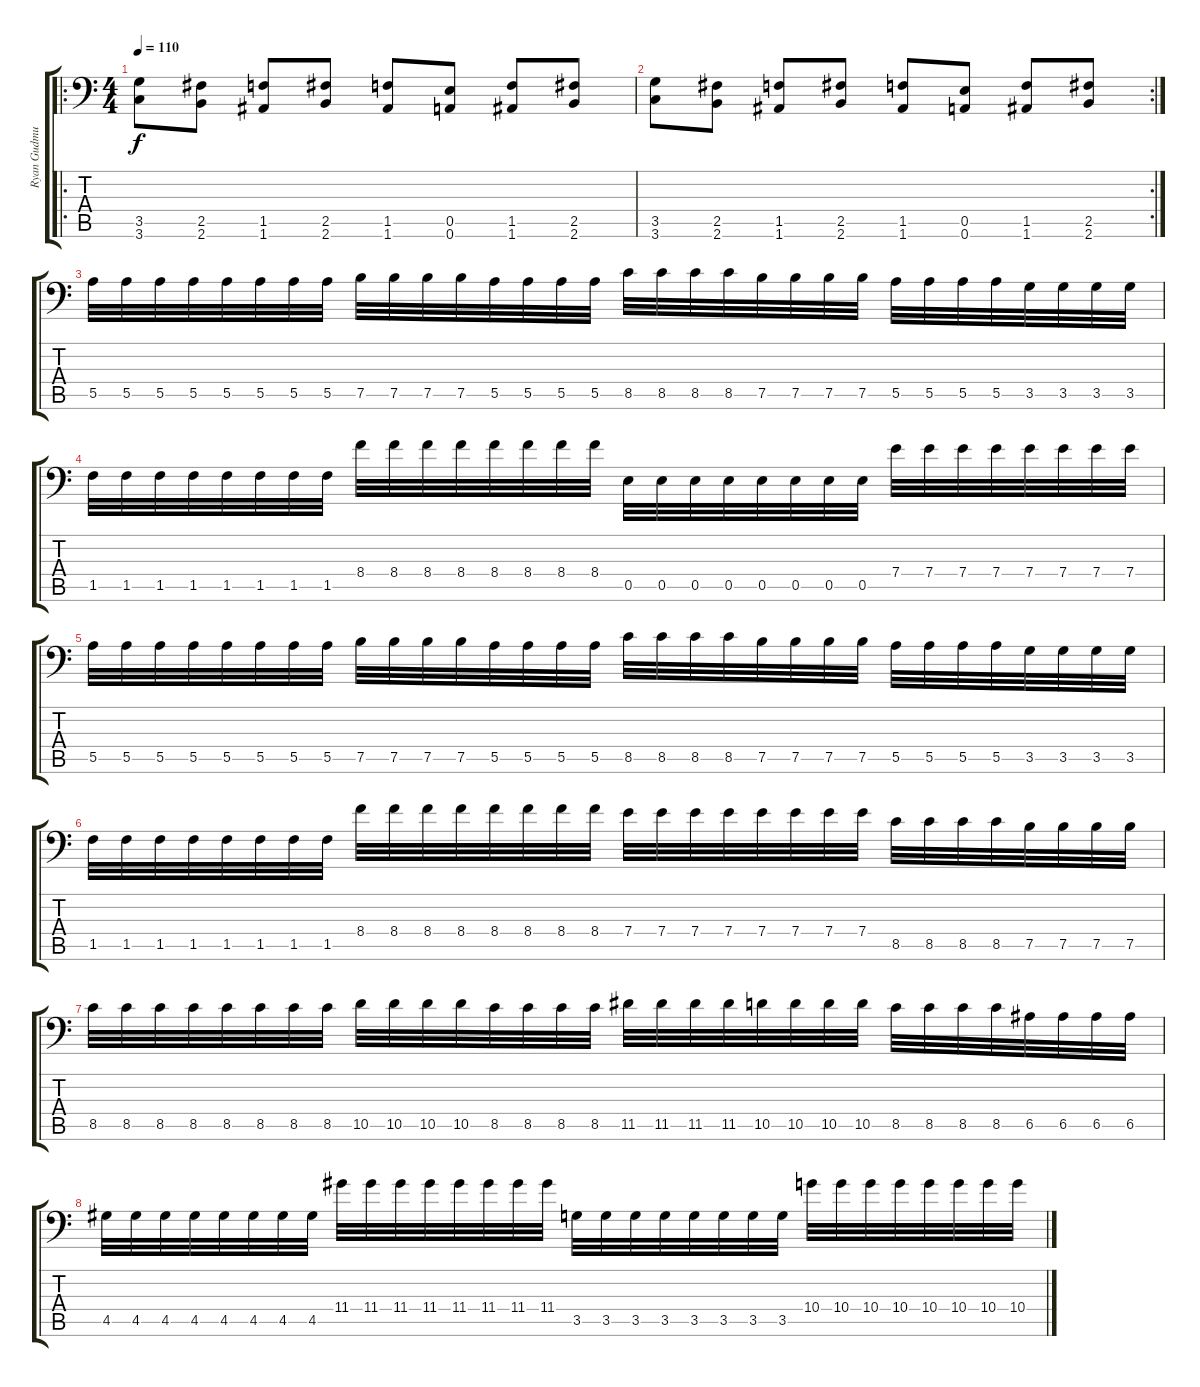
\track ("Ryan Gudmunds" "Ryan Gudmu") {instrument distortionguitar}
\staff {score tabs}
\tuning (B3 Gb3 D3 A2 E2 A1) {hide}
\ro
\ts (4 4)
\tempo 110
\clef f4
\ks c
(3.5 3.6).8{dy f} (2.5 2.6).8 (1.5 1.6).8 (2.5 2.6).8 (1.5 1.6).8 (0.5 0.6).8 (1.5 1.6).8 (2.5 2.6).8 |
\rc 2
(3.5 3.6).8 (2.5 2.6).8 (1.5 1.6).8 (2.5 2.6).8 (1.5 1.6).8 (0.5 0.6).8 (1.5 1.6).8 (2.5 2.6).8 |
5.5.32 5.5.32 5.5.32 5.5.32 5.5.32 5.5.32 5.5.32 5.5.32 7.5.32 7.5.32 7.5.32 7.5.32 5.5.32 5.5.32 5.5.32 5.5.32 8.5.32 8.5.32 8.5.32 8.5.32 7.5.32 7.5.32 7.5.32 7.5.32 5.5.32 5.5.32 5.5.32 5.5.32 3.5.32 3.5.32 3.5.32 3.5.32 |
1.5.32 1.5.32 1.5.32 1.5.32 1.5.32 1.5.32 1.5.32 1.5.32 8.4.32 8.4.32 8.4.32 8.4.32 8.4.32 8.4.32 8.4.32 8.4.32 0.5.32 0.5.32 0.5.32 0.5.32 0.5.32 0.5.32 0.5.32 0.5.32 7.4.32 7.4.32 7.4.32 7.4.32 7.4.32 7.4.32 7.4.32 7.4.32 |
5.5.32 5.5.32 5.5.32 5.5.32 5.5.32 5.5.32 5.5.32 5.5.32 7.5.32 7.5.32 7.5.32 7.5.32 5.5.32 5.5.32 5.5.32 5.5.32 8.5.32 8.5.32 8.5.32 8.5.32 7.5.32 7.5.32 7.5.32 7.5.32 5.5.32 5.5.32 5.5.32 5.5.32 3.5.32 3.5.32 3.5.32 3.5.32 |
1.5.32 1.5.32 1.5.32 1.5.32 1.5.32 1.5.32 1.5.32 1.5.32 8.4.32 8.4.32 8.4.32 8.4.32 8.4.32 8.4.32 8.4.32 8.4.32 7.4.32 7.4.32 7.4.32 7.4.32 7.4.32 7.4.32 7.4.32 7.4.32 8.5.32 8.5.32 8.5.32 8.5.32 7.5.32 7.5.32 7.5.32 7.5.32 |
8.5.32 8.5.32 8.5.32 8.5.32 8.5.32 8.5.32 8.5.32 8.5.32 10.5.32 10.5.32 10.5.32 10.5.32 8.5.32 8.5.32 8.5.32 8.5.32 11.5.32 11.5.32 11.5.32 11.5.32 10.5.32 10.5.32 10.5.32 10.5.32 8.5.32 8.5.32 8.5.32 8.5.32 6.5.32 6.5.32 6.5.32 6.5.32 |
4.5.32 4.5.32 4.5.32 4.5.32 4.5.32 4.5.32 4.5.32 4.5.32 11.4.32 11.4.32 11.4.32 11.4.32 11.4.32 11.4.32 11.4.32 11.4.32 3.5.32 3.5.32 3.5.32 3.5.32 3.5.32 3.5.32 3.5.32 3.5.32 10.4.32 10.4.32 10.4.32 10.4.32 10.4.32 10.4.32 10.4.32 10.4.32
